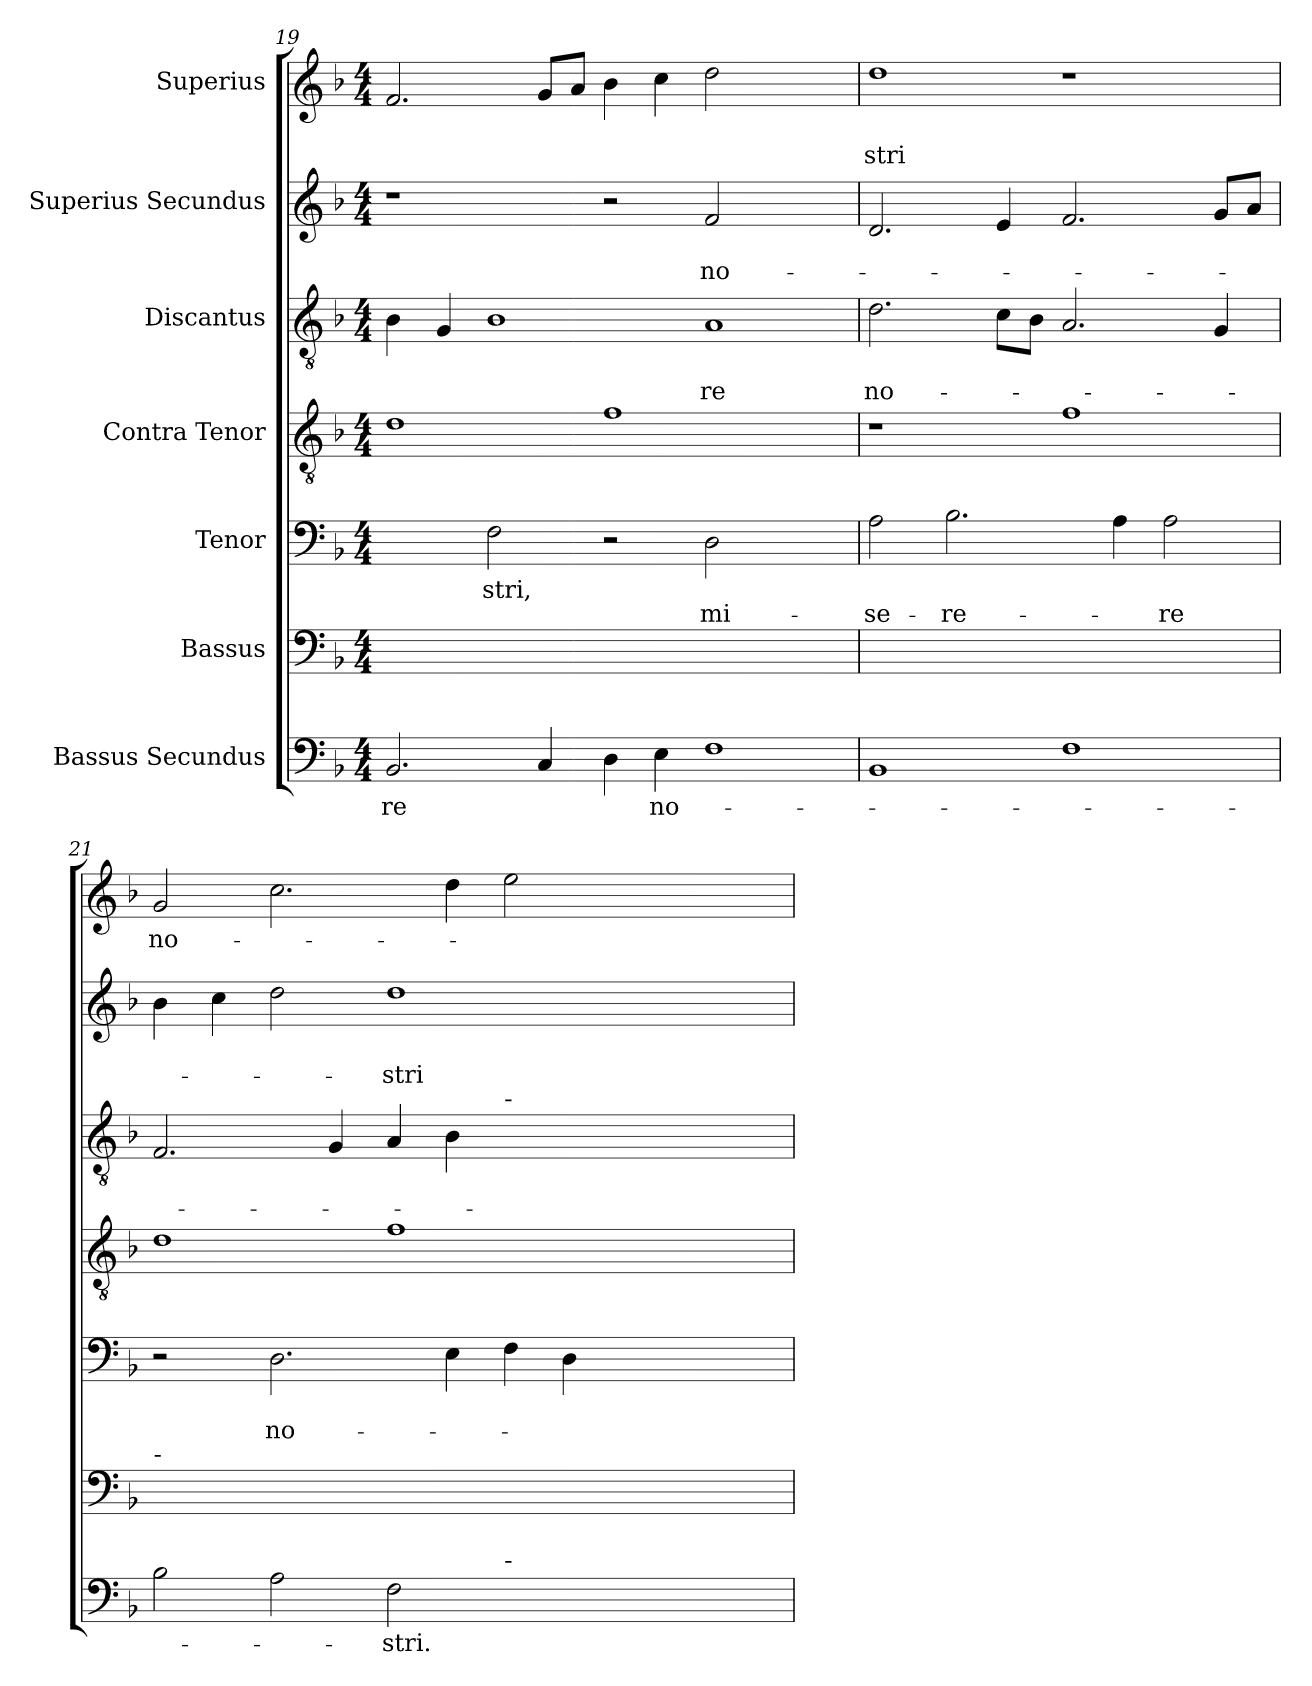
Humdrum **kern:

**kern	**text	**kern	**text	**kern	**text	**text	**kern	**kern	**text	**text	**kern	**text	**text	**kern	**text	**text
*part7	*part7	*part6	*part6	*part5	*part5	*part5	*part4	*part3	*part3	*part3	*part2	*part2	*part2	*part1	*part1	*part1
*staff7	*staff7	*staff6	*staff6	*staff5	*staff5	*staff5	*staff4	*staff3	*staff3	*staff3	*staff2	*staff2	*staff2	*staff1	*staff1	*staff1
*I"Bassus Secundus	*	*I"Bassus	*	*I"Tenor	*	*	*I"Contra Tenor	*I"Discantus	*	*	*I"Superius Secundus	*	*	*I"Superius	*	*
!!LO:LB:g=z
*clefF4	*	*clefF4	*	*clefF4	*	*	*clefGv2	*clefGv2	*	*	*clefG2	*	*	*clefG2	*	*
*k[b-]	*	*k[b-]	*	*k[b-]	*	*	*k[b-]	*k[b-]	*	*	*k[b-]	*	*	*k[b-]	*	*
*F:	*	*F:	*	*F:	*	*	*F:	*F:	*	*	*F:	*	*	*F:	*	*
*M4/4	*	*M4/4	*	*M4/4	*	*	*M4/4	*M4/4	*	*	*M4/4	*	*	*M4/4	*	*
=19	=19	=19	=19	=19	=19	=19	=19	=19	=19	=19	=19	=19	=19	=19	=19	=19
!	!LO:LY:b	!	!	!	!	!	!	!	!	!	!	!	!	!	!	!
2.BB-/	-re	0Dyy]	.	2G\yy]	.	.	1d	4B-\	.	.	1r	.	.	2.f/	.	.
.	.	.	.	.	.	.	.	4G/	.	.	.	.	.	.	.	.
!	!	!	!	!	!LO:LY:b	!	!	!	!	!	!	!	!	!	!	!
.	.	.	.	2F\	stri,	.	.	1B-	.	.	.	.	.	.	.	.
4C/	.	.	.	.	.	.	.	.	.	.	.	.	.	8g/L	.	.
.	.	.	.	.	.	.	.	.	.	.	.	.	.	8a/J	.	.
4D\	.	.	.	2r	.	.	1f	.	.	.	2r	.	.	4b-\	.	.
!	!LO:LY:b	!	!	!	!	!	!	!	!	!	!	!	!	!	!	!
4E\	no-	.	.	.	.	.	.	.	.	.	.	.	.	4cc\	.	.
!	!	!	!	!	!	!LO:LY:b	!	!	!	!LO:LY:b	!	!	!LO:LY:b	!	!	!
1F	.	.	.	2D\	.	mi-	.	1A	.	re	2f/	.	no-	2dd\	.	.
.	.	2ryy	.	2ryy	.	.	2ryy	.	.	.	2ryy	.	.	2ryy	.	.
=20	=20	=20	=20	=20	=20	=20	=20	=20	=20	=20	=20	=20	=20	=20	=20	=20
!	!	!	!	!	!	!LO:LY:b	!	!	!	!LO:LY:b	!	!	!	!	!	!LO:LY:b
1BB-	.	0Dyy	.	2A\	.	-se-	1r	2.d\	.	no-	2.d/	.	.	1dd	.	-stri
!	!	!	!	!	!	!LO:LY:b	!	!	!	!	!	!	!	!	!	!
.	.	.	.	2.B-\	.	-re-	.	.	.	.	.	.	.	.	.	.
.	.	.	.	.	.	.	.	8c\L	.	.	4e/	.	.	.	.	.
.	.	.	.	.	.	.	.	8B-\J	.	.	.	.	.	.	.	.
1F	.	.	.	.	.	.	1f	2.A/	.	.	2.f/	.	.	1r	.	.
.	.	.	.	4A\	.	.	.	.	.	.	.	.	.	.	.	.
!	!	!	!	!	!	!LO:LY:b	!	!	!	!	!	!	!	!	!	!
.	.	.	.	2A\	.	-re	.	.	.	.	.	.	.	.	.	.
.	.	.	.	.	.	.	.	4G/	.	.	8g/L	.	.	.	.	.
.	.	.	.	.	.	.	.	.	.	.	8a/J	.	.	.	.	.
=21	=21	=21	=21	=21	=21	=21	=21	=21	=21	=21	=21	=21	=21	=21	=21	=21
!	!	!LO:TX:a:t=-	!	!	!	!	!	!	!	!	!	!	!	!	!	!
!	!	!	!LO:LY:b	!	!	!	!	!	!	!	!	!	!	!	!LO:LY:b	!
2B-\	.	[0C;<yy	-stri.	2r	.	.	1d	2.F/	.	.	4b-\	.	.	2g/	no-	.
.	.	.	.	.	.	.	.	.	.	.	4cc\	.	.	.	.	.
!	!	!	!	!	!	!LO:LY:b	!	!	!	!	!	!	!	!	!	!
2A\	.	.	.	2.D\	.	no-	.	.	.	.	2dd\	.	.	2.cc\	.	.
.	.	.	.	.	.	.	.	4G/	.	.	.	.	.	.	.	.
!	!LO:LY:b	!	!	!	!	!	!	!	!	!	!	!	!LO:LY:b	!	!	!
2F\	-stri.	.	.	.	.	.	1f	4A/	.	.	1dd	.	-stri	.	.	.
.	.	.	.	4E\	.	.	.	4B-\	.	.	.	.	.	4dd\	.	.
!	!	!	!	!	!	!	!	!LO:TX:a:t=-	!	!	!	!	!	!	!	!
!LO:TX:a:t=-	!	!	!	!	!	!	!	!	!	!	!	!	!	!	!	!
!	!	!	!	!	!	!	!	!	!	!LO:LY:b	!	!	!	!	!	!
[0G;<yy	.	.	.	4F\	.	.	.	[0c;<yy	.	-stri.	.	.	.	2ee\	.	.
.	.	.	.	4D\	.	.	.	.	.	.	.	.	.	.	.	.
.	.	1.ryy	.	1.ryy	.	.	1.ryy	.	.	.	1.ryy	.	.	1.ryy	.	.
=	=	=	=	=	=	=	=	=	=	=	=	=	=	=	=	=
*-	*-	*-	*-	*-	*-	*-	*-	*-	*-	*-	*-	*-	*-	*-	*-	*-
